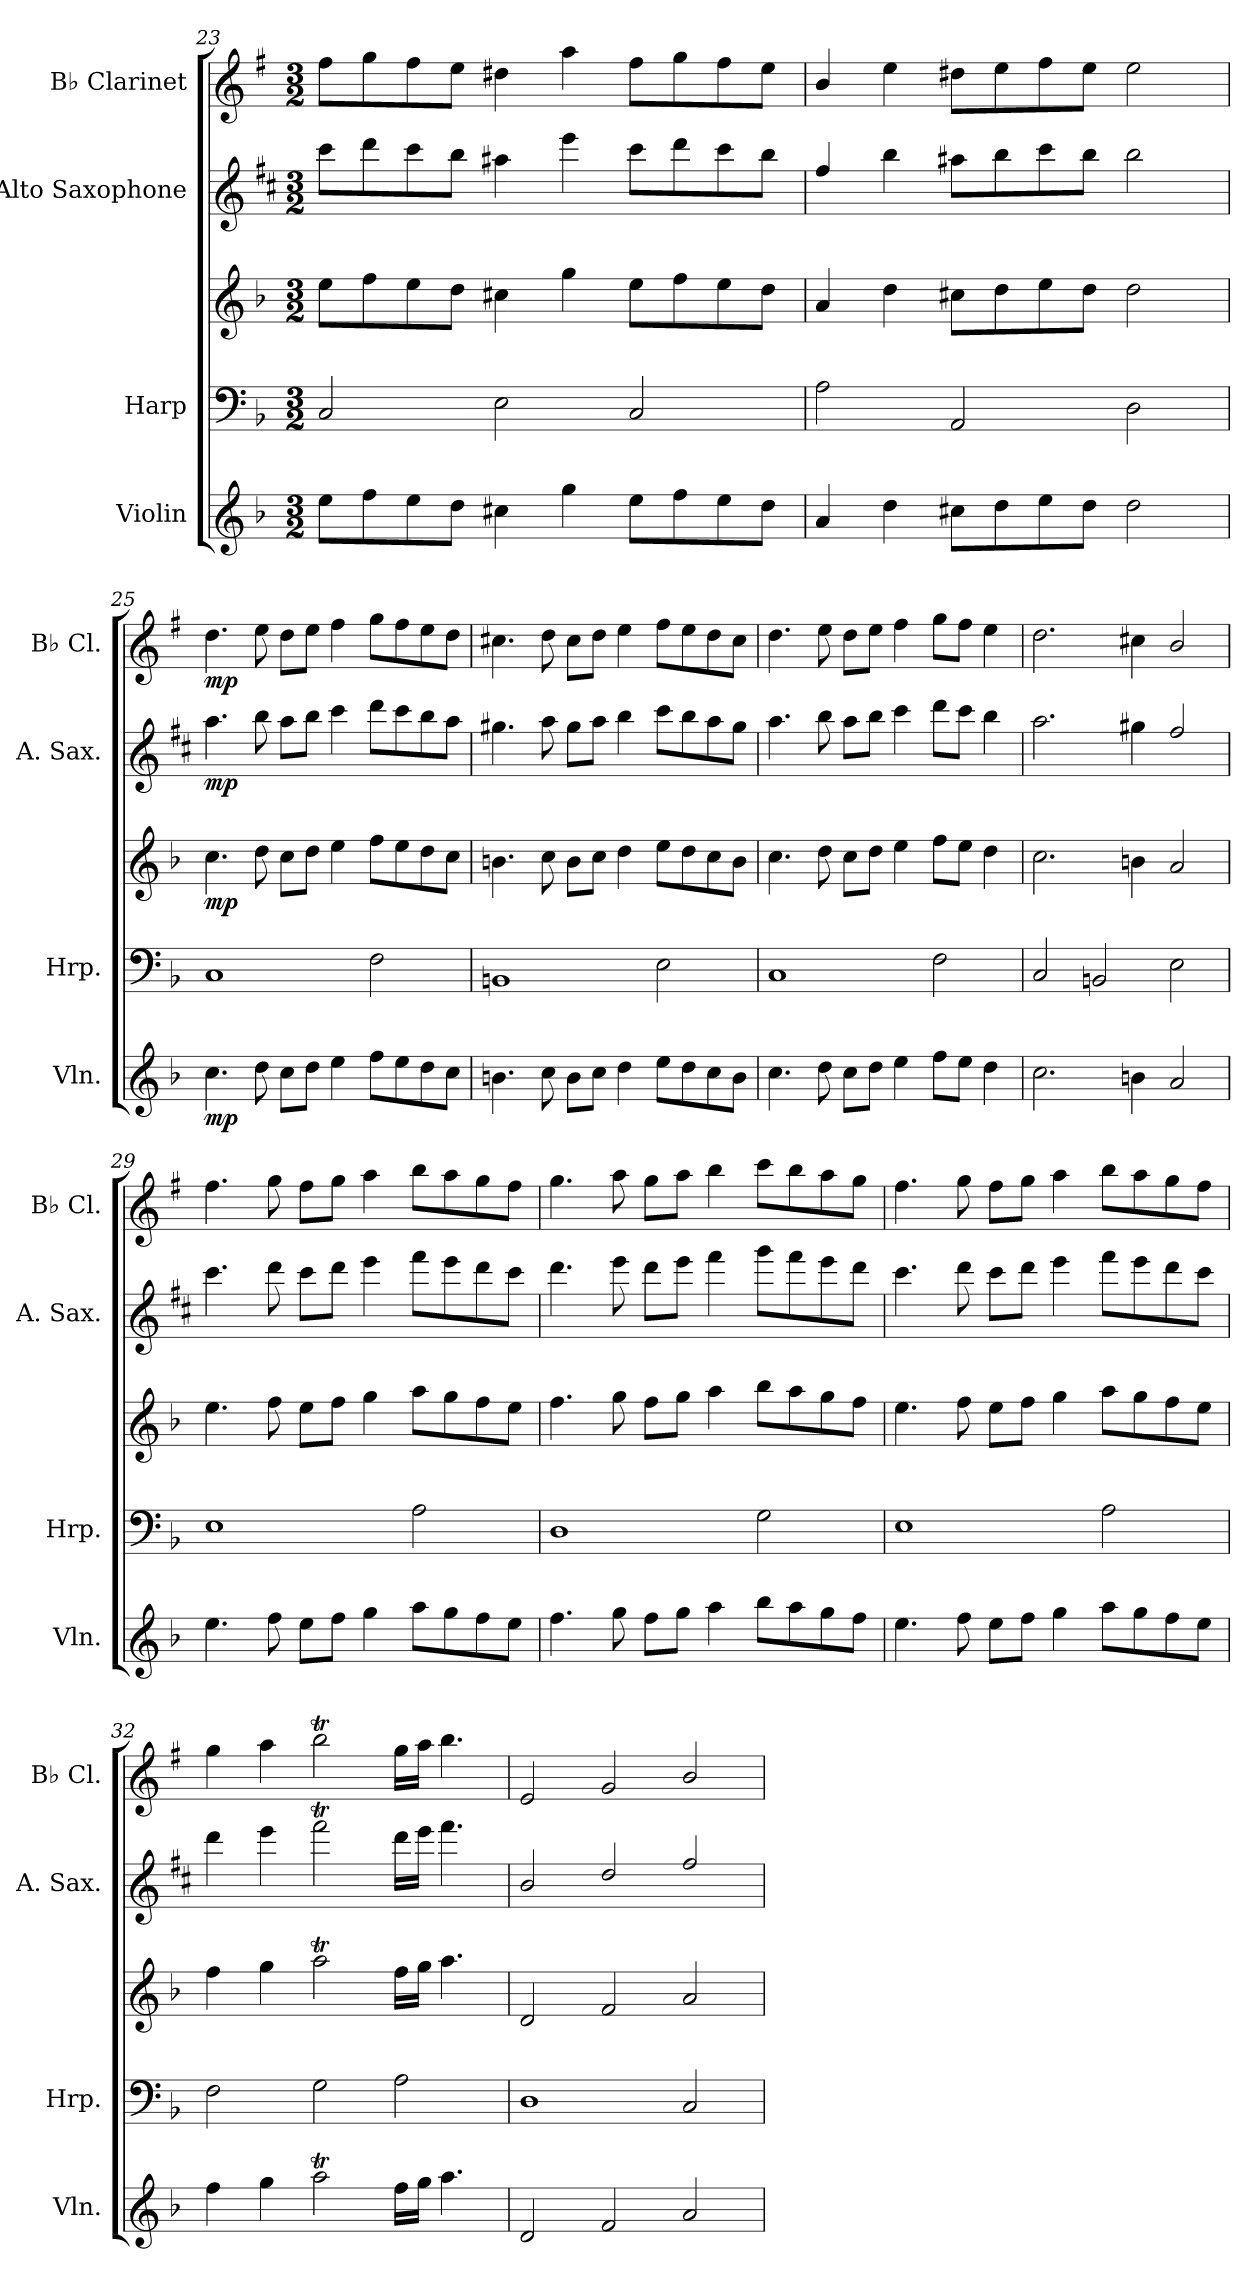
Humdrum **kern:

**kern	**dynam	**kern	**kern	**dynam	**kern	**dynam	**kern	**dynam
*part4	*part4	*part3	*part3	*part3	*part2	*part2	*part1	*part1
*staff5	*staff5	*staff4	*staff3	*staff3/4	*staff2	*staff2	*staff1	*staff1
*I"Violin	*	*I"Harp	*	*	*I"Alto Saxophone	*	*I"B♭ Clarinet	*
*I'Vln.	*	*I'Hrp.	*	*	*I'A. Sax.	*	*I'B♭ Cl.	*
*clefG2	*	*clefF4	*clefG2	*	*clefG2	*	*clefG2	*
*	*	*	*	*	*ITrd5c9	*	*ITrd1c2	*
*k[b-]	*	*k[b-]	*k[b-]	*	*k[b-]	*	*k[b-]	*
*F:	*	*F:	*F:	*	*F:	*	*F:	*
*M3/2	*	*M3/2	*M3/2	*	*M3/2	*	*M3/2	*
=23	=23	=23	=23	=23	=23	=23	=23	=23
8ee\L	.	2C/	8ee\L	.	8ee\L	.	8ee\L	.
8ff\	.	.	8ff\	.	8ff\	.	8ff\	.
8ee\	.	.	8ee\	.	8ee\	.	8ee\	.
8dd\J	.	.	8dd\J	.	8dd\J	.	8dd\J	.
4cc#X\	.	2E\	4cc#X\	.	4cc#X\	.	4cc#X\	.
4gg\	.	.	4gg\	.	4gg\	.	4gg\	.
8ee\L	.	2C/	8ee\L	.	8ee\L	.	8ee\L	.
8ff\	.	.	8ff\	.	8ff\	.	8ff\	.
8ee\	.	.	8ee\	.	8ee\	.	8ee\	.
8dd\J	.	.	8dd\J	.	8dd\J	.	8dd\J	.
=24	=24	=24	=24	=24	=24	=24	=24	=24
4a/	.	2A\	4a/	.	4a/	.	4a/	.
4dd\	.	.	4dd\	.	4dd\	.	4dd\	.
8cc#X\L	.	2AA/	8cc#X\L	.	8cc#X\L	.	8cc#X\L	.
8dd\	.	.	8dd\	.	8dd\	.	8dd\	.
8ee\	.	.	8ee\	.	8ee\	.	8ee\	.
8dd\J	.	.	8dd\J	.	8dd\J	.	8dd\J	.
2dd\	.	2D\	2dd\	.	2dd\	.	2dd\	.
!!LO:LB:g=z
=25	=25	=25	=25	=25	=25	=25	=25	=25
!	!LO:DY:b	!	!	!LO:DY:b	!	!LO:DY:b	!	!LO:DY:b
4.cc\	mp	1C	4.cc\	mp	4.cc\	mp	4.cc\	mp
8dd\	.	.	8dd\	.	8dd\	.	8dd\	.
8cc\L	.	.	8cc\L	.	8cc\L	.	8cc\L	.
8dd\J	.	.	8dd\J	.	8dd\J	.	8dd\J	.
4ee\	.	.	4ee\	.	4ee\	.	4ee\	.
8ff\L	.	2F\	8ff\L	.	8ff\L	.	8ff\L	.
8ee\	.	.	8ee\	.	8ee\	.	8ee\	.
8dd\	.	.	8dd\	.	8dd\	.	8dd\	.
8cc\J	.	.	8cc\J	.	8cc\J	.	8cc\J	.
=26	=26	=26	=26	=26	=26	=26	=26	=26
4.bn\	.	1BBn	4.bn\	.	4.bn\	.	4.bn\	.
8cc\	.	.	8cc\	.	8cc\	.	8cc\	.
8b\L	.	.	8b\L	.	8b\L	.	8b\L	.
8cc\J	.	.	8cc\J	.	8cc\J	.	8cc\J	.
4dd\	.	.	4dd\	.	4dd\	.	4dd\	.
8ee\L	.	2E\	8ee\L	.	8ee\L	.	8ee\L	.
8dd\	.	.	8dd\	.	8dd\	.	8dd\	.
8cc\	.	.	8cc\	.	8cc\	.	8cc\	.
8b\J	.	.	8b\J	.	8b\J	.	8b\J	.
=27	=27	=27	=27	=27	=27	=27	=27	=27
4.cc\	.	1C	4.cc\	.	4.cc\	.	4.cc\	.
8dd\	.	.	8dd\	.	8dd\	.	8dd\	.
8cc\L	.	.	8cc\L	.	8cc\L	.	8cc\L	.
8dd\J	.	.	8dd\J	.	8dd\J	.	8dd\J	.
4ee\	.	.	4ee\	.	4ee\	.	4ee\	.
8ff\L	.	2F\	8ff\L	.	8ff\L	.	8ff\L	.
8ee\J	.	.	8ee\J	.	8ee\J	.	8ee\J	.
4dd\	.	.	4dd\	.	4dd\	.	4dd\	.
=28	=28	=28	=28	=28	=28	=28	=28	=28
2.cc\	.	2C/	2.cc\	.	2.cc\	.	2.cc\	.
.	.	2BBn/	.	.	.	.	.	.
4bn\	.	.	4bn\	.	4bn\	.	4bn\	.
2a/	.	2E\	2a/	.	2a/	.	2a/	.
!!LO:LB:g=z
=29	=29	=29	=29	=29	=29	=29	=29	=29
4.ee\	.	1E	4.ee\	.	4.ee\	.	4.ee\	.
8ff\	.	.	8ff\	.	8ff\	.	8ff\	.
8ee\L	.	.	8ee\L	.	8ee\L	.	8ee\L	.
8ff\J	.	.	8ff\J	.	8ff\J	.	8ff\J	.
4gg\	.	.	4gg\	.	4gg\	.	4gg\	.
8aa\L	.	2A\	8aa\L	.	8aa\L	.	8aa\L	.
8gg\	.	.	8gg\	.	8gg\	.	8gg\	.
8ff\	.	.	8ff\	.	8ff\	.	8ff\	.
8ee\J	.	.	8ee\J	.	8ee\J	.	8ee\J	.
=30	=30	=30	=30	=30	=30	=30	=30	=30
4.ff\	.	1D	4.ff\	.	4.ff\	.	4.ff\	.
8gg\	.	.	8gg\	.	8gg\	.	8gg\	.
8ff\L	.	.	8ff\L	.	8ff\L	.	8ff\L	.
8gg\J	.	.	8gg\J	.	8gg\J	.	8gg\J	.
4aa\	.	.	4aa\	.	4aa\	.	4aa\	.
8bb-\L	.	2G\	8bb-\L	.	8bb-\L	.	8bb-\L	.
8aa\	.	.	8aa\	.	8aa\	.	8aa\	.
8gg\	.	.	8gg\	.	8gg\	.	8gg\	.
8ff\J	.	.	8ff\J	.	8ff\J	.	8ff\J	.
=31	=31	=31	=31	=31	=31	=31	=31	=31
4.ee\	.	1E	4.ee\	.	4.ee\	.	4.ee\	.
8ff\	.	.	8ff\	.	8ff\	.	8ff\	.
8ee\L	.	.	8ee\L	.	8ee\L	.	8ee\L	.
8ff\J	.	.	8ff\J	.	8ff\J	.	8ff\J	.
4gg\	.	.	4gg\	.	4gg\	.	4gg\	.
8aa\L	.	2A\	8aa\L	.	8aa\L	.	8aa\L	.
8gg\	.	.	8gg\	.	8gg\	.	8gg\	.
8ff\	.	.	8ff\	.	8ff\	.	8ff\	.
8ee\J	.	.	8ee\J	.	8ee\J	.	8ee\J	.
=32	=32	=32	=32	=32	=32	=32	=32	=32
4ff\	.	2F\	4ff\	.	4ff\	.	4ff\	.
4gg\	.	.	4gg\	.	4gg\	.	4gg\	.
2aat\	.	2G\	2aat\	.	2aat\	.	2aat\	.
16ff\LL	.	2A\	16ff\LL	.	16ff\LL	.	16ff\LL	.
16gg\JJ	.	.	16gg\JJ	.	16gg\JJ	.	16gg\JJ	.
4.aa\	.	.	4.aa\	.	4.aa\	.	4.aa\	.
!!LO:LB:g=z
=33	=33	=33	=33	=33	=33	=33	=33	=33
2d/	.	1D	2d/	.	2d/	.	2d/	.
2f/	.	.	2f/	.	2f/	.	2f/	.
2a/	.	2C/	2a/	.	2a/	.	2a/	.
=	=	=	=	=	=	=	=	=
*-	*-	*-	*-	*-	*-	*-	*-	*-
